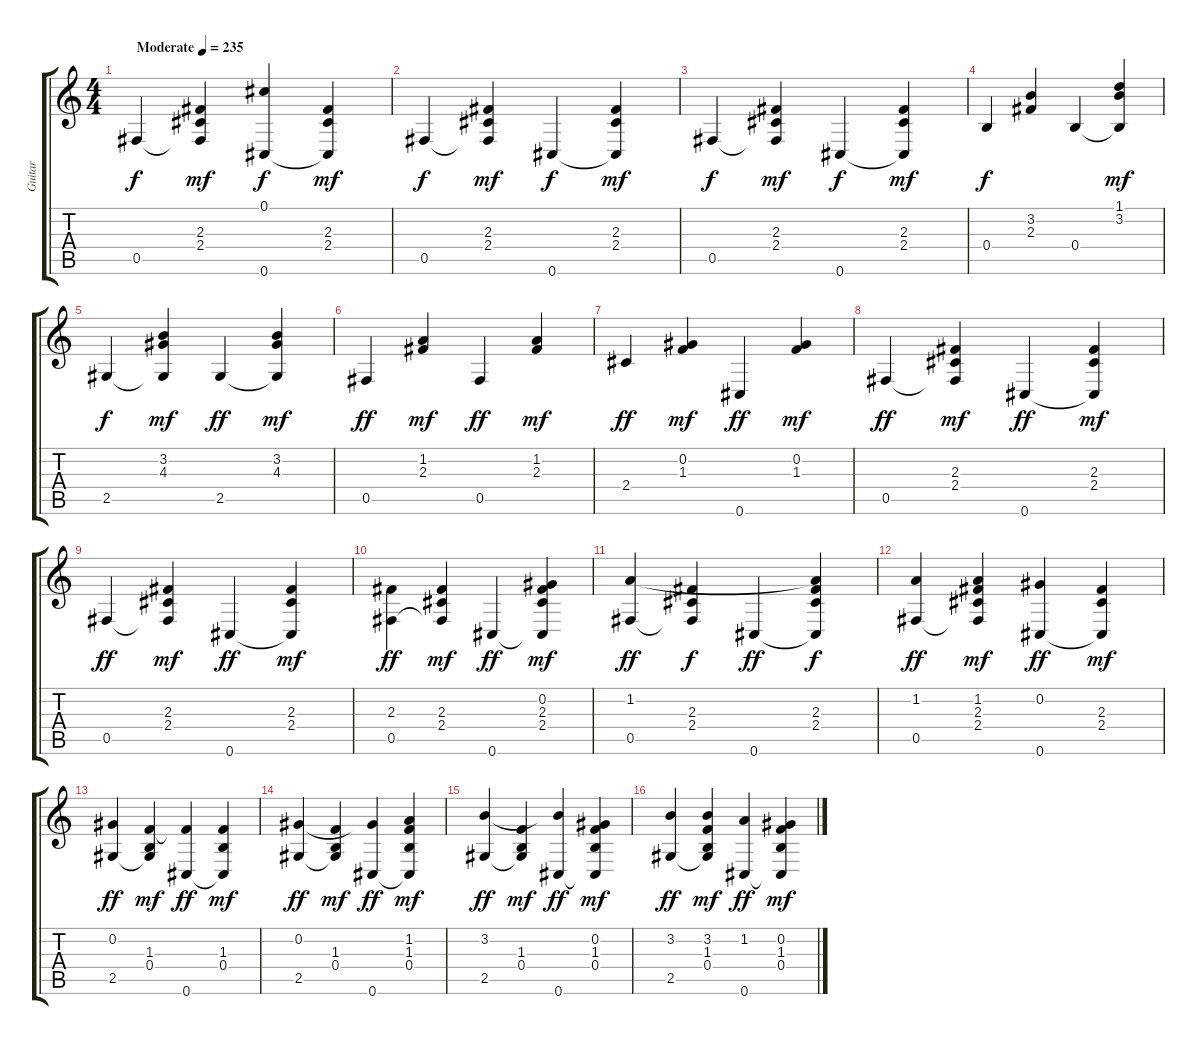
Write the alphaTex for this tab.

\track ("Guitar" "Guitar") {instrument acousticguitarsteel}
\staff {score tabs}
\tuning (Db4 Ab3 E3 B2 Gb2 Db2) {hide}
\ts (4 4)
\tempo (235 "Moderate")
\clef g2
\ks c
0.5.4{dy f instrument acousticguitarsteel} (2.3 2.4 0.5{t}).4{dy mf} (0.1 0.6).4{dy f} (2.3 2.4 0.6{t}).4{dy mf} |
0.5.4{dy f} (2.3 2.4 0.5{t}).4{dy mf} 0.6.4{dy f} (2.3 2.4 0.6{t}).4{dy mf} |
0.5.4{dy f} (2.3 2.4 0.5{t}).4{dy mf} 0.6.4{dy f} (2.3 2.4 0.6{t}).4{dy mf} |
0.4.4{dy f} (3.2 2.3).4 0.4.4 (1.1 3.2 0.4{t}).4{dy mf} |
2.5.4{dy f} (3.2 4.3 2.5{t}).4{dy mf} 2.5.4{dy ff} (3.2 4.3 2.5{t}).4{dy mf} |
0.5.4{dy ff} (1.2 2.3).4{dy mf} 0.5.4{dy ff} (1.2 2.3).4{dy mf} |
2.4.4{dy ff} (0.2 1.3).4{dy mf} 0.6.4{dy ff} (0.2 1.3).4{dy mf} |
0.5.4{dy ff} (2.3 2.4 0.5{t}).4{dy mf} 0.6.4{dy ff} (2.3 2.4 0.6{t}).4{dy mf} |
0.5.4{dy ff} (2.3 2.4 0.5{t}).4{dy mf} 0.6.4{dy ff} (2.3 2.4 0.6{t}).4{dy mf} |
(2.3 0.5).4{dy ff beam Down} (2.3 2.4 0.5{t}).4{dy mf} 0.6.4{dy ff} (0.2 2.3 2.4 0.6{t}).4{dy mf} |
(1.2 0.5).4{dy ff} (2.3 2.4 0.5{t}).4{dy f} 0.6.4{dy ff} (1.2{t} 2.3 2.4 0.6{t}).4{dy f} |
(1.2 0.5).4{dy ff} (1.2 2.3 2.4 0.5{t}).4{dy mf} (0.2 0.6).4{dy ff} (2.3 2.4 0.6{t}).4{dy mf} |
(0.2 2.5).4{dy ff} (1.3 0.4 2.5{t}).4{dy mf} (1.3{t} 0.6).4{dy ff} (1.3 0.4 0.6{t}).4{dy mf} |
(0.2 2.5).4{dy ff} (1.3 0.4 2.5{t}).4{dy mf} (0.2{t} 0.6).4{dy ff} (1.2 1.3 0.4 0.6{t}).4{dy mf} |
(3.2 2.5).4{dy ff} (1.3 0.4 2.5{t}).4{dy mf} (3.2{t} 0.6).4{dy ff} (0.2 1.3 0.4 0.6{t}).4{dy mf} |
(3.2 2.5).4{dy ff} (3.2 1.3 0.4 2.5{t}).4{dy mf} (1.2 0.6).4{dy ff} (0.2 1.3 0.4 0.6{t}).4{dy mf}
